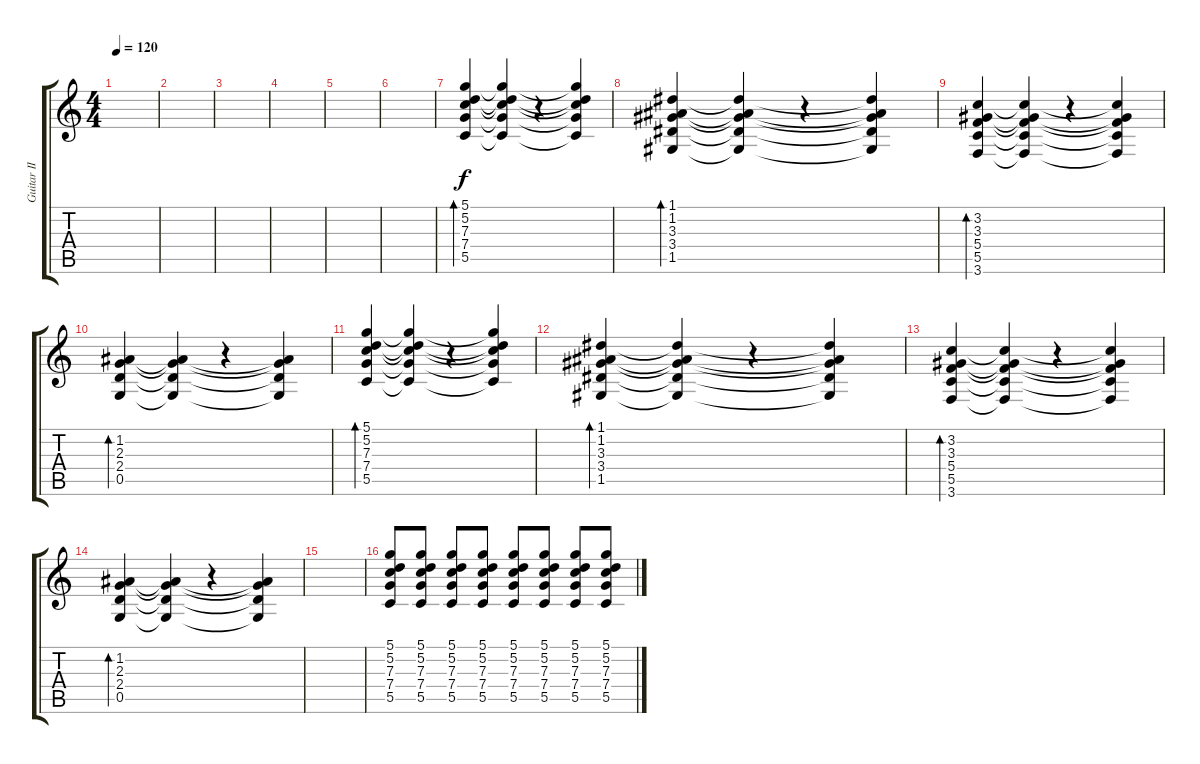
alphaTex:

\track ("Guitar II" "Guitar II") {instrument acousticguitarnylon}
\staff {score tabs}
\tuning (D4 A3 F3 C3 G2 D2) {hide}
\ts (4 4)
\tempo 120
\clef g2
\ks c
|
|
|
|
|
|
(5.1 5.2 7.3 7.4 5.5).4{bd 480} (5.1{t} 5.2{t} 7.3{t} 7.4{t} 5.5{t}).4 r.4 (5.1{t} 5.2{t} 7.3{t} 7.4{t} 5.5{t}).4 |
(1.1 1.2 3.3 3.4 1.5).4{bd 480} (1.1{t} 1.2{t} 3.3{t} 3.4{t} 1.5{t}).4 r.4 (1.1{t} 1.2{t} 3.3{t} 3.4{t} 1.5{t}).4 |
(3.2 3.3 5.4 5.5 3.6).4{bd 480} (3.2{t} 3.3{t} 5.4{t} 5.5{t} 3.6{t}).4 r.4 (3.2{t} 3.3{t} 5.4{t} 5.5{t} 3.6{t}).4 |
(1.2 2.3 2.4 0.5).4{bd 480} (1.2{t} 2.3{t} 2.4{t} 0.5{t}).4 r.4 (1.2{t} 2.3{t} 2.4{t} 0.5{t}).4 |
(5.1 5.2 7.3 7.4 5.5).4{bd 480} (5.1{t} 5.2{t} 7.3{t} 7.4{t} 5.5{t}).4 r.4 (5.1{t} 5.2{t} 7.3{t} 7.4{t} 5.5{t}).4 |
(1.1 1.2 3.3 3.4 1.5).4{bd 480} (1.1{t} 1.2{t} 3.3{t} 3.4{t} 1.5{t}).4 r.4 (1.1{t} 1.2{t} 3.3{t} 3.4{t} 1.5{t}).4 |
(3.2 3.3 5.4 5.5 3.6).4{bd 480} (3.2{t} 3.3{t} 5.4{t} 5.5{t} 3.6{t}).4 r.4 (3.2{t} 3.3{t} 5.4{t} 5.5{t} 3.6{t}).4 |
(1.2 2.3 2.4 0.5).4{bd 480} (1.2{t} 2.3{t} 2.4{t} 0.5{t}).4 r.4 (1.2{t} 2.3{t} 2.4{t} 0.5{t}).4 |
|
(5.1 5.2 7.3 7.4 5.5).8 (5.1 5.2 7.3 7.4 5.5).8 (5.1 5.2 7.3 7.4 5.5).8 (5.1 5.2 7.3 7.4 5.5).8 (5.1 5.2 7.3 7.4 5.5).8 (5.1 5.2 7.3 7.4 5.5).8 (5.1 5.2 7.3 7.4 5.5).8 (5.1 5.2 7.3 7.4 5.5).8
